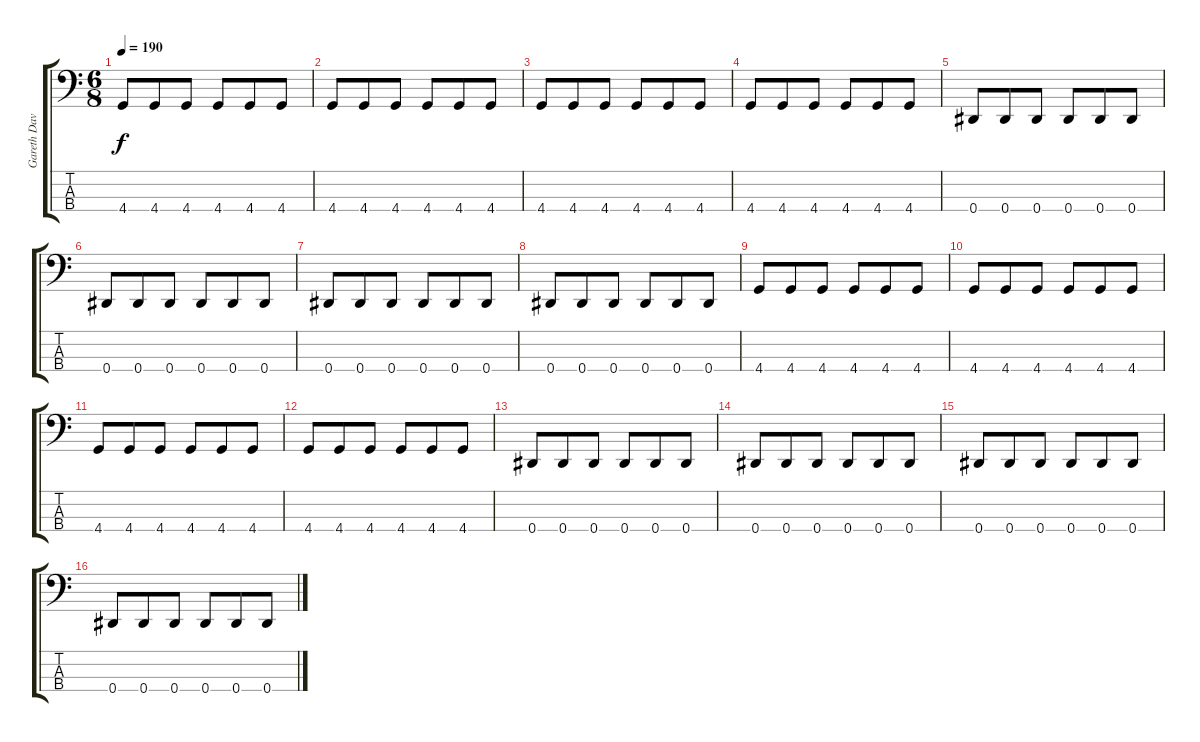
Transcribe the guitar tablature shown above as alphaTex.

\track ("Gareth Davies" "Gareth Dav") {instrument electricbasspick}
\staff {score tabs}
\tuning (Gb2 Db2 Bb1 Eb1) {hide}
\ts (6 8)
\tempo 190
\clef f4
\ks c
4.4.8{dy f} 4.4.8 4.4.8 4.4.8 4.4.8 4.4.8 |
4.4.8 4.4.8 4.4.8 4.4.8 4.4.8 4.4.8 |
4.4.8 4.4.8 4.4.8 4.4.8 4.4.8 4.4.8 |
4.4.8 4.4.8 4.4.8 4.4.8 4.4.8 4.4.8 |
0.4.8 0.4.8 0.4.8 0.4.8 0.4.8 0.4.8 |
0.4.8 0.4.8 0.4.8 0.4.8 0.4.8 0.4.8 |
0.4.8 0.4.8 0.4.8 0.4.8 0.4.8 0.4.8 |
0.4.8 0.4.8 0.4.8 0.4.8 0.4.8 0.4.8 |
4.4.8 4.4.8 4.4.8 4.4.8 4.4.8 4.4.8 |
4.4.8 4.4.8 4.4.8 4.4.8 4.4.8 4.4.8 |
4.4.8 4.4.8 4.4.8 4.4.8 4.4.8 4.4.8 |
4.4.8 4.4.8 4.4.8 4.4.8 4.4.8 4.4.8 |
0.4.8 0.4.8 0.4.8 0.4.8 0.4.8 0.4.8 |
0.4.8 0.4.8 0.4.8 0.4.8 0.4.8 0.4.8 |
0.4.8 0.4.8 0.4.8 0.4.8 0.4.8 0.4.8 |
0.4.8 0.4.8 0.4.8 0.4.8 0.4.8 0.4.8
